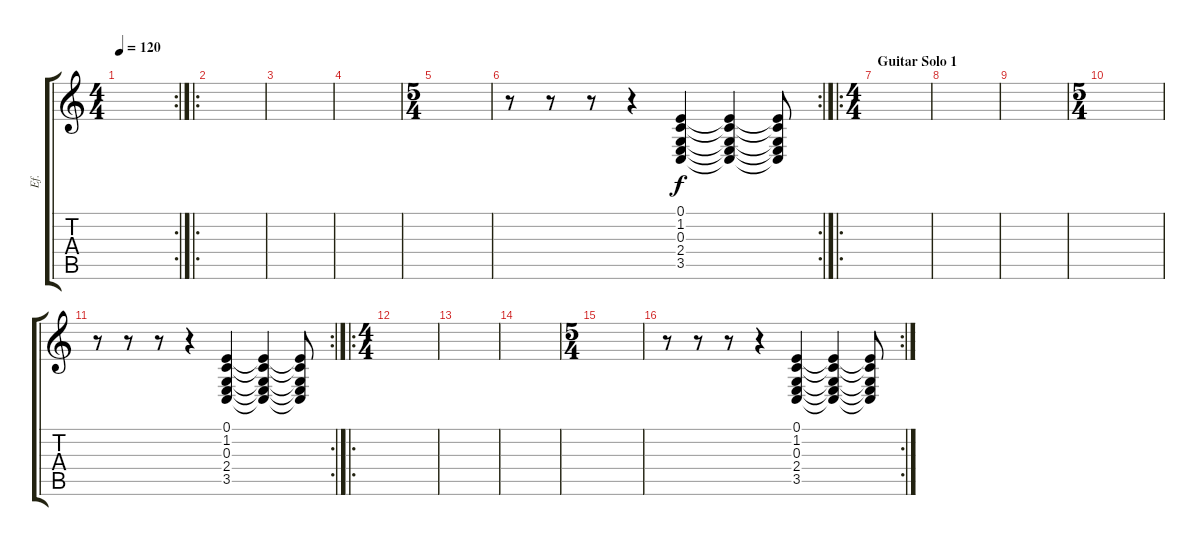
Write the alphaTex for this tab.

\track ("Ef." "Ef.") {instrument reversecymbal}
\staff {score tabs}
\tuning (E4 B3 G3 D3 A2 E2) {hide}
\rc 2
\ts (4 4)
\tempo 120
\clef g2
\ks c
|
\ro
|
|
|
\ts (5 4)
|
\rc 2
r.8 r.8 r.8 r.4 (0.1 1.2 0.3 2.4 3.5).4 (0.1{t} 1.2{t} 0.3{t} 2.4{t} 3.5{t}).4 (0.1{t} 1.2{t} 0.3{t} 2.4{t} 3.5{t}).8 |
\ro
\ts (4 4)
\section ("" "Guitar Solo 1")
|
|
|
\ts (5 4)
|
\rc 2
r.8 r.8 r.8 r.4 (0.1 1.2 0.3 2.4 3.5).4 (0.1{t} 1.2{t} 0.3{t} 2.4{t} 3.5{t}).4 (0.1{t} 1.2{t} 0.3{t} 2.4{t} 3.5{t}).8 |
\ro
\ts (4 4)
|
|
|
\ts (5 4)
|
\rc 2
r.8 r.8 r.8 r.4 (0.1 1.2 0.3 2.4 3.5).4 (0.1{t} 1.2{t} 0.3{t} 2.4{t} 3.5{t}).4 (0.1{t} 1.2{t} 0.3{t} 2.4{t} 3.5{t}).8
